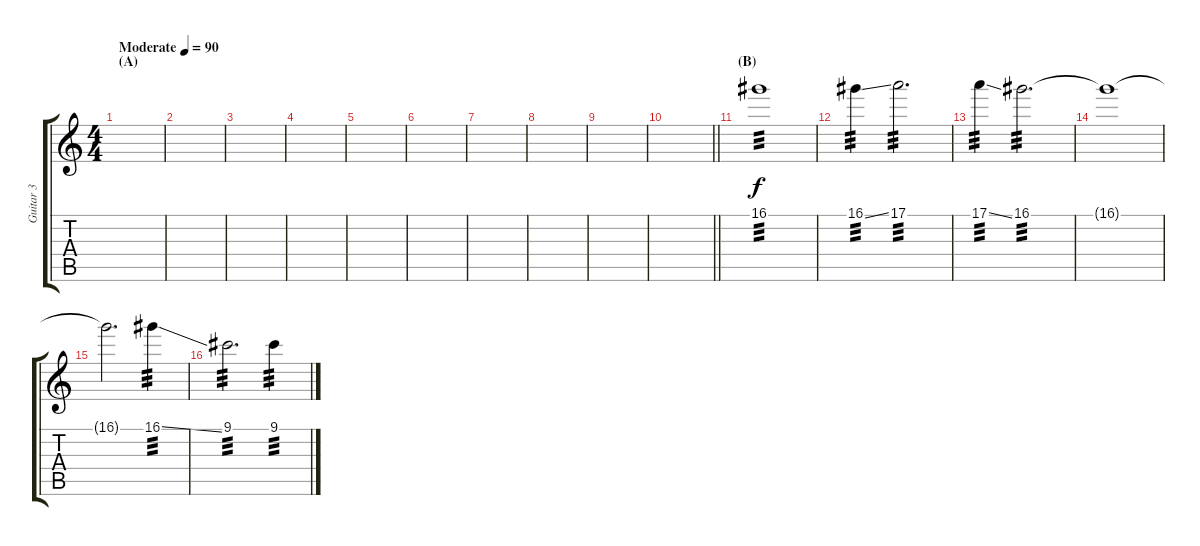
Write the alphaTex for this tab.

\track ("Guitar 3" "Guitar 3") {instrument electricguitarjazz}
\staff {score tabs}
\tuning (E4 B3 G3 D3 A2 E2) {hide}
\ts (4 4)
\section ("" "(A)")
\tempo (90 "Moderate")
\clef g2
\ks c
|
|
|
|
|
|
|
|
|
\barLineRight lightlight
|
\section ("" "(B)")
16.1.1{tp 3 volume 12 instrument distortionguitar} |
16.1{ss}.4{tp 3} 17.1.2{d tp 3} |
17.1{ss}.4{tp 3} 16.1.2{d tp 3} |
16.1{t}.1 |
16.1{t}.2{d} 16.1{ss}.4{tp 3} |
9.1.2{d tp 3} 9.1{ss}.4{tp 3}
